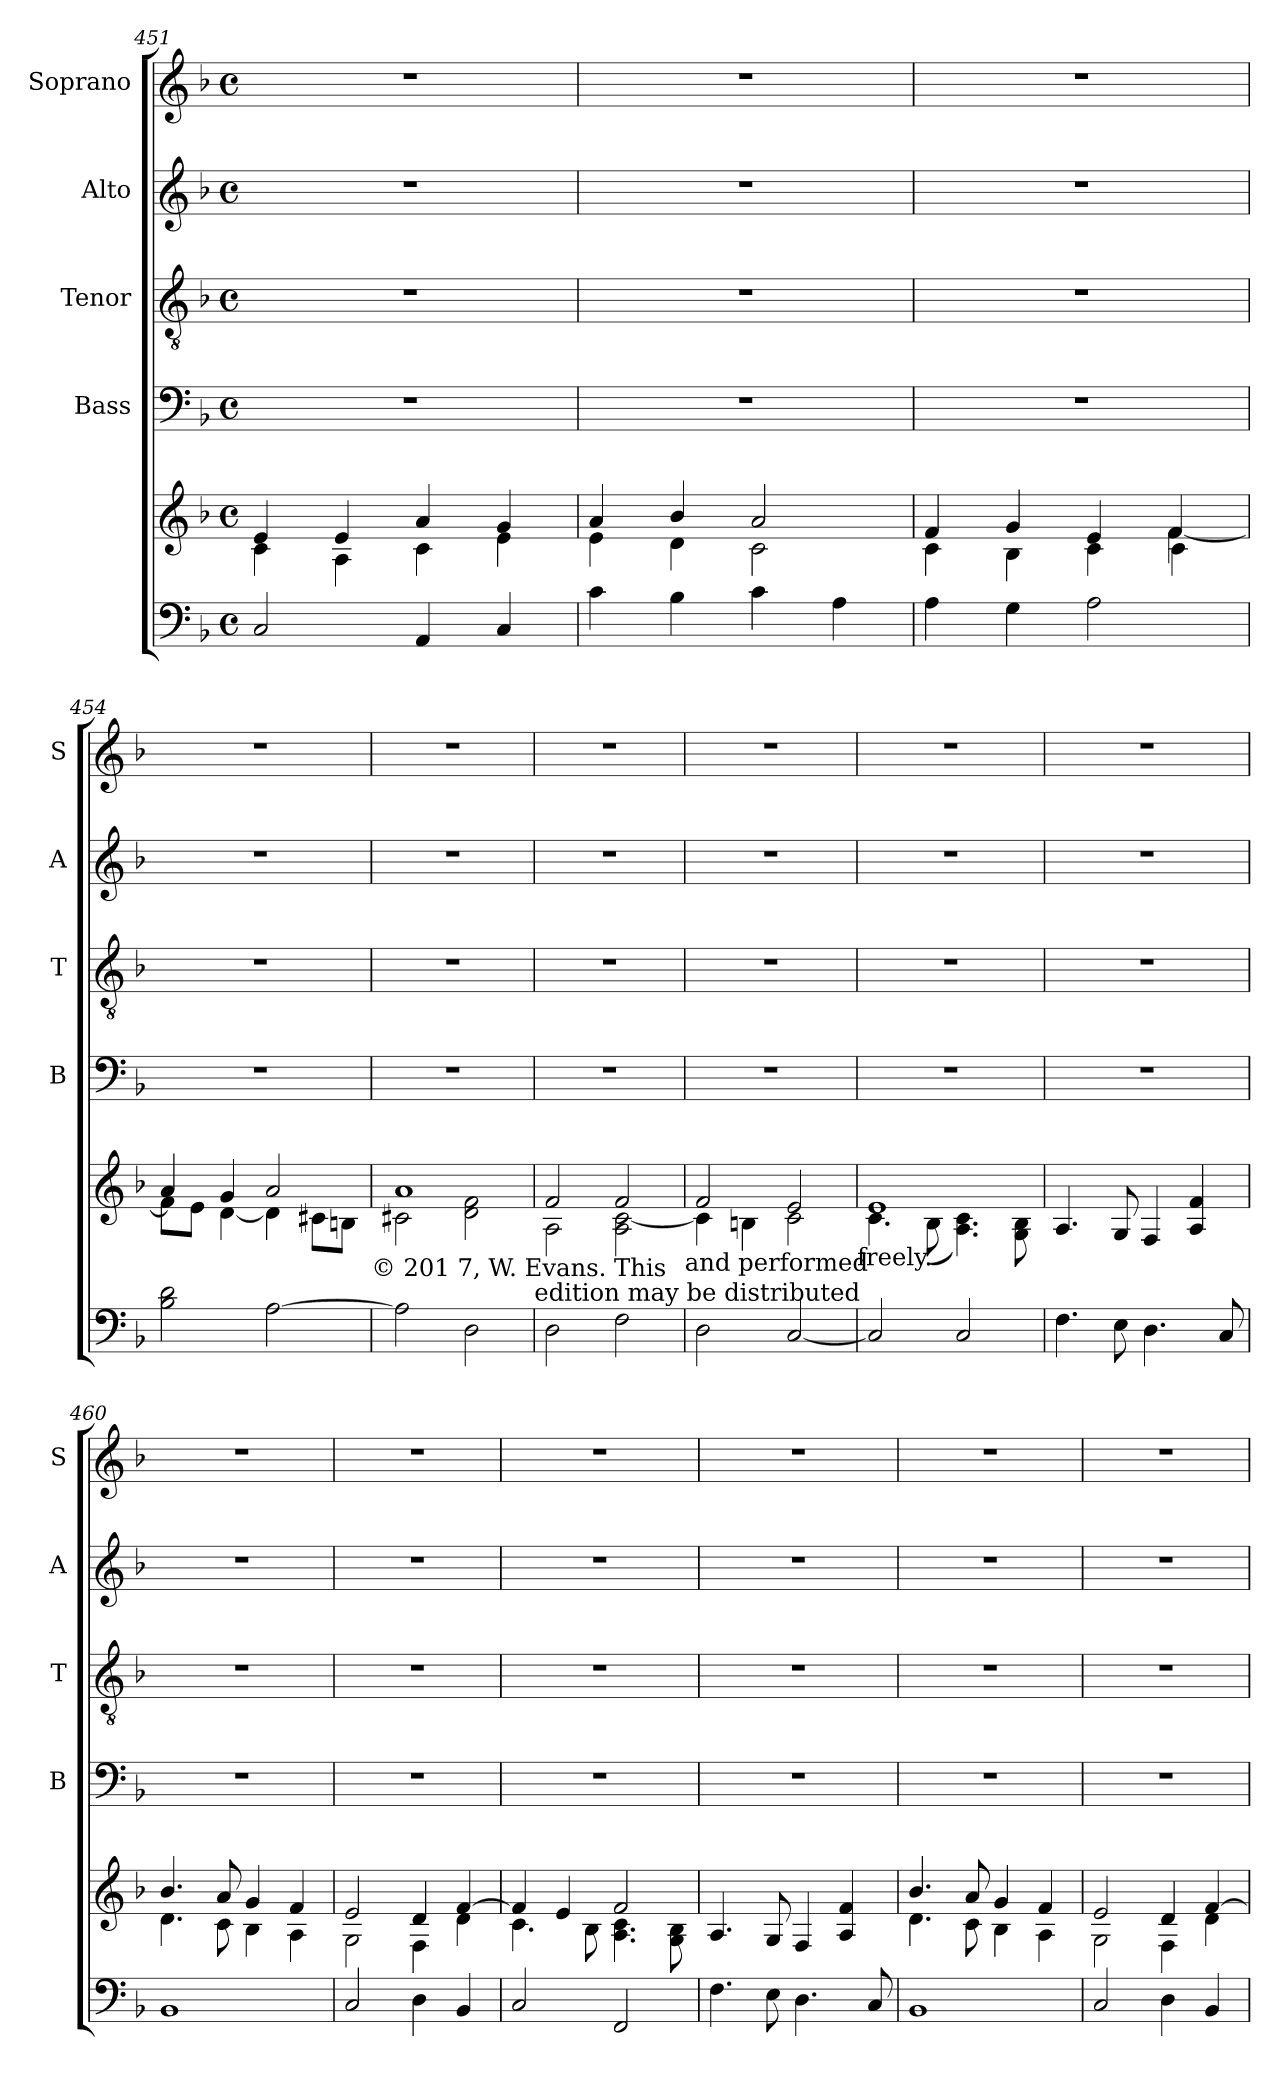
**kern	**kern	**kern	**kern	**kern	**kern
*part6	*part5	*part4	*part3	*part2	*part1
*staff6	*staff5	*staff4	*staff3	*staff2	*staff1
*	*	*I"Bass	*I"Tenor	*I"Alto	*I"Soprano
*	*	*I'B	*I'T	*I'A	*I'S
*clefF4	*clefG2	*clefF4	*clefGv2	*clefG2	*clefG2
*k[b-]	*k[b-]	*k[b-]	*k[b-]	*k[b-]	*k[b-]
*F:	*F:	*F:	*F:	*F:	*F:
*M4/4	*M4/4	*M4/4	*M4/4	*M4/4	*M4/4
*met(c)	*met(c)	*met(c)	*met(c)	*met(c)	*met(c)
=451	=451	=451	=451	=451	=451
*	*^	*	*	*	*
2C/	4e/	4c\	1r	1r	1r	1r
.	4e/	4A\	.	.	.	.
4AA/	4a/	4c\	.	.	.	.
4C/	4g/	4e\	.	.	.	.
=452	=452	=452	=452	=452	=452	=452
4c\	4a/	4e\	1r	1r	1r	1r
4B-\	4b-/	4d\	.	.	.	.
4c\	2a/	2c\	.	.	.	.
4A\	.	.	.	.	.	.
!!LO:LB:g=z
=453	=453	=453	=453	=453	=453	=453
*	*	*^	*	*	*	*
4A\	4f/	4c\	2.ryy	1r	1r	1r	1r
4G\	4g/	4B-\	.	.	.	.	.
2A\	4e/	4c\	.	.	.	.	.
.	4f/	[<4f\	4c\	.	.	.	.
*	*	*v	*v	*	*	*	*
=454	=454	=454	=454	=454	=454	=454
2B-\ 2d\	4a/	8f\L]	1r	1r	1r	1r
.	.	8e\J	.	.	.	.
.	4g/	[<4d\	.	.	.	.
[>2A\	2a/	4d\]	.	.	.	.
.	.	8c#X\L	.	.	.	.
.	.	8Bn\J	.	.	.	.
!	!	!LO:TX:b:t=© 201 7, W. Evans. This	!	!	!	!
=455	=455	=455	=455	=455	=455	=455
2A\]	1a	2c#X\	1r	1r	1r	1r
2D\	.	2d\ 2f\	.	.	.	.
!	!	!LO:TX:b:t=edition may be distributed	!	!	!	!
=456	=456	=456	=456	=456	=456	=456
2D\	2f/	2A\	1r	1r	1r	1r
2F\	2f/	2A\ [<2c\	.	.	.	.
!	!	!LO:TX:b:t=and performed	!	!	!	!
=457	=457	=457	=457	=457	=457	=457
2D\	2f/	4c\]	1r	1r	1r	1r
.	.	4Bn\	.	.	.	.
[<2C/	2e/	2c\	.	.	.	.
!	!	!LO:TX:b:t=freely.	!	!	!	!
=458	=458	=458	=458	=458	=458	=458
2C/]	1e	4.c\	1r	1r	1r	1r
.	.	(>8B-\	.	.	.	.
2C/	.	4.A\ 4.c\)	.	.	.	.
.	.	8G\ 8B-\	.	.	.	.
*	*v	*v	*	*	*	*
!!LO:PB:g=z
=459	=459	=459	=459	=459	=459
4.F\	4.A/	1r	1r	1r	1r
8E\	8G/	.	.	.	.
4.D\	4F/	.	.	.	.
.	4A/ 4f/	.	.	.	.
8C/	.	.	.	.	.
=460	=460	=460	=460	=460	=460
*	*^	*	*	*	*
1BB-	4.b-/	4.d\	1r	1r	1r	1r
.	8a/	8c\	.	.	.	.
.	4g/	4B-\	.	.	.	.
.	4f/	4A\	.	.	.	.
=461	=461	=461	=461	=461	=461	=461
2C/	2e/	2G\	1r	1r	1r	1r
4D\	4d/	4F\	.	.	.	.
4BB-/	[>4f/	4d\	.	.	.	.
=462	=462	=462	=462	=462	=462	=462
2C/	4f/]	4.c\	1r	1r	1r	1r
.	4e/	.	.	.	.	.
.	.	8B-\	.	.	.	.
2FF/	2f/	4.A\ 4.c\	.	.	.	.
.	.	8G\ 8B-\	.	.	.	.
*	*v	*v	*	*	*	*
=463	=463	=463	=463	=463	=463
4.F\	4.A/	1r	1r	1r	1r
8E\	8G/	.	.	.	.
4.D\	4F/	.	.	.	.
.	4A/ 4f/	.	.	.	.
8C/	.	.	.	.	.
=464	=464	=464	=464	=464	=464
*	*^	*	*	*	*
1BB-	4.b-/	4.d\	1r	1r	1r	1r
.	8a/	8c\	.	.	.	.
.	4g/	4B-\	.	.	.	.
.	4f/	4A\	.	.	.	.
!!LO:LB:g=z
=465	=465	=465	=465	=465	=465	=465
2C/	2e/	2G\	1r	1r	1r	1r
4D\	4d/	4F\	.	.	.	.
4BB-/	[>4f/	4d\	.	.	.	.
*	*v	*v	*	*	*	*
=	=	=	=	=	=
*-	*-	*-	*-	*-	*-
